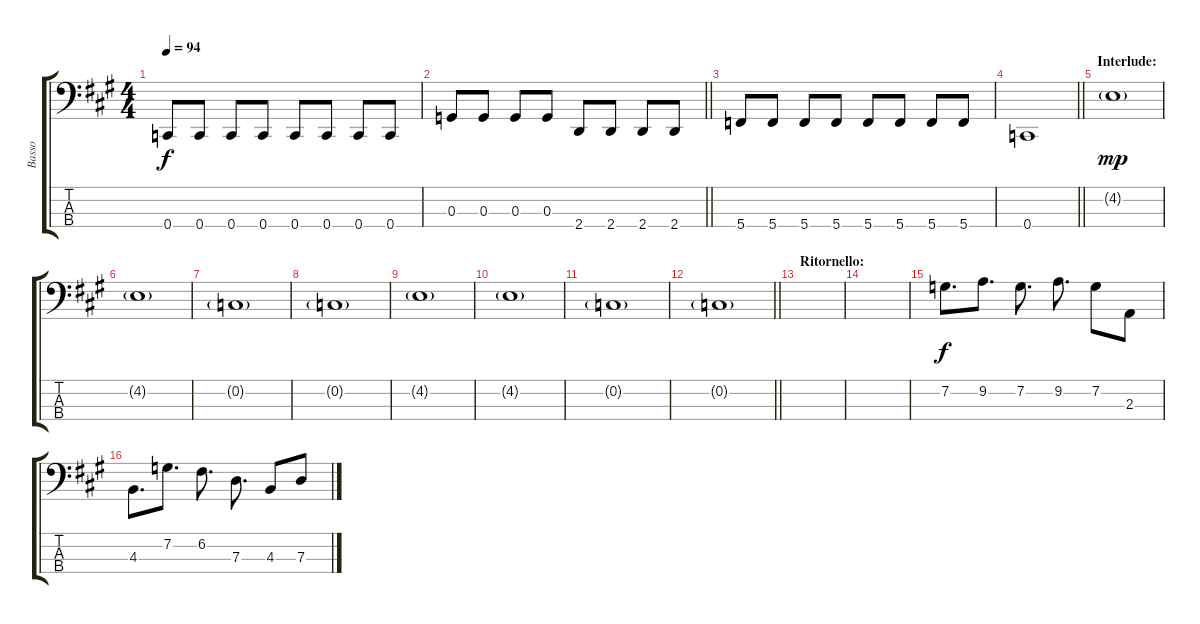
\track ("Basso" "Basso") {instrument electricbassfinger}
\staff {score tabs}
\tuning (F2 C2 G1 C1) {hide}
\ts (4 4)
\tempo 94
\clef f4
\ks a
0.4.8{dy f} 0.4.8 0.4.8 0.4.8 0.4.8 0.4.8 0.4.8 0.4.8 |
\barLineRight lightlight
0.3.8 0.3.8 0.3.8 0.3.8 2.4.8 2.4.8 2.4.8 2.4.8 |
5.4.8 5.4.8 5.4.8 5.4.8 5.4.8 5.4.8 5.4.8 5.4.8 |
\barLineRight lightlight
0.4.1 |
\section ("" "Interlude:")
4.2{g}.1{dy mp} |
4.2{g}.1 |
0.2{g}.1 |
0.2{g}.1 |
4.2{g}.1 |
4.2{g}.1 |
0.2{g}.1 |
\barLineRight lightlight
0.2{g}.1 |
\section ("" "Ritornello:")
|
|
7.2.8{d dy f} 9.2.8{d} 7.2.8{d} 9.2.8{d} 7.2.8 2.3.8 |
4.3.8{d} 7.2.8{d} 6.2.8{d} 7.3.8{d} 4.3.8 7.3.8
